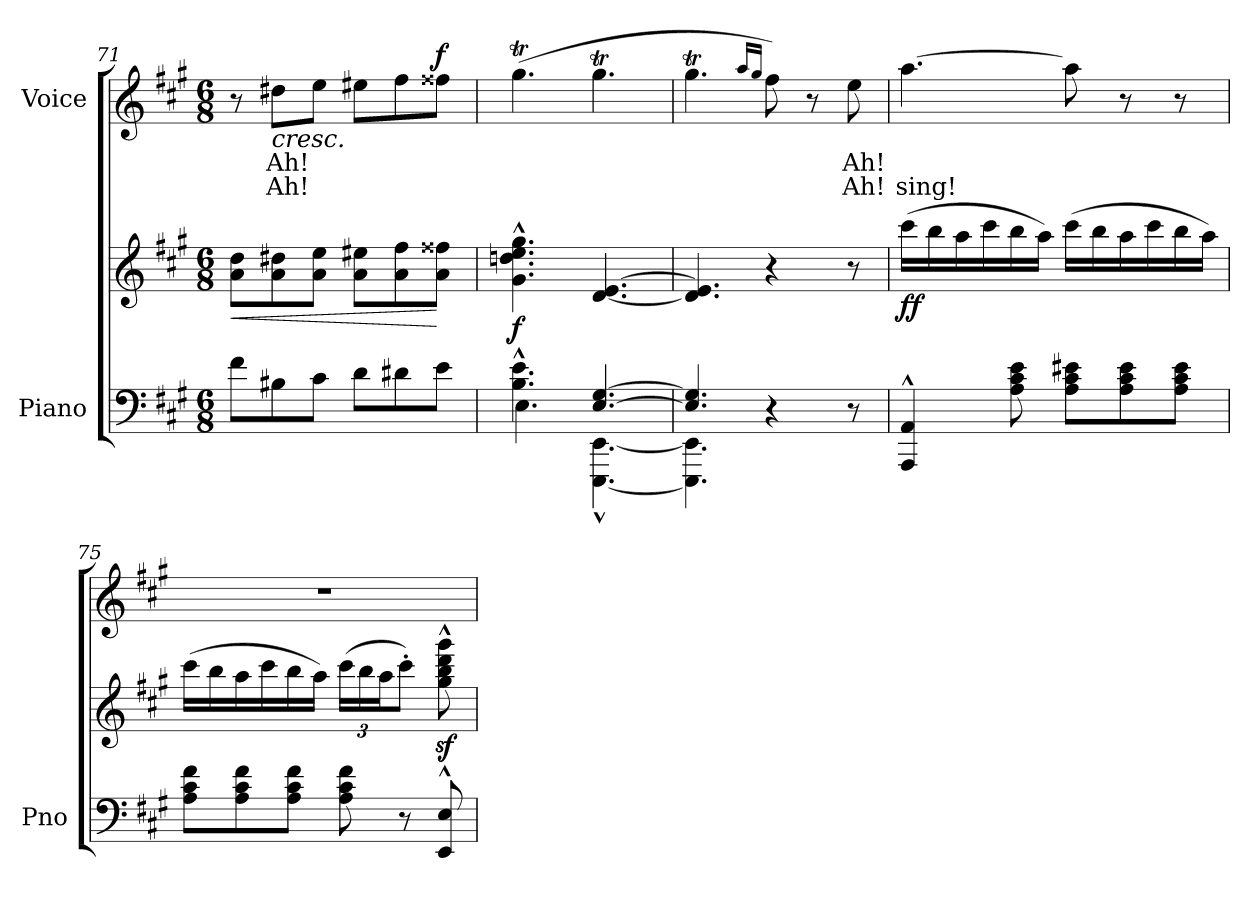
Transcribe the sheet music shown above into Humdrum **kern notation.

**kern	**kern	**dynam	**kern	**text	**text	**dynam
*part2	*part2	*part2	*part1	*part1	*part1	*part1
*staff3	*staff2	*staff2/3	*staff1	*staff1	*staff1	*staff1
*I"Piano	*	*	*I"Voice	*	*	*
*I'Pno	*	*	*	*	*	*
!!LO:LB:g=z
*clefF4	*clefG2	*	*clefG2	*	*	*
*k[f#c#g#]	*k[f#c#g#]	*	*k[f#c#g#]	*	*	*
*M6/8	*M6/8	*	*M6/8	*	*	*
=71	=71	=71	=71	=71	=71	=71
!	!	!LO:HP:b	!	!	!	!
8f#\L	8a\ 8dd\L	<	8r	.	.	.
!	!	!	!	!LO:LY:b	!LO:LY:b	!LO:HP:b
8B#X\	8a\ 8dd#X\	.	8dd#X\L	Ah!	Ah!	<
8c#\J	8a\ 8ee\J	.	8ee\J	.	.	.
8d\L	8a\ 8ee#X\L	.	8ee#X\L	.	.	.
8d#X\	8a\ 8ff#\	.	8ff#\	.	.	.
!	!	!	!	!	!	!LO:DY:a
8e\J	8a\ 8ff##X\J	[	8ff##X\J	.	.	f
.	.	.	.	.	.	[
=72	=72	=72	=72	=72	=72	=72
*^	*	*	*	*	*	*
!	!	!	!LO:DY:b	!	!	!	!
4.B\^^ 4.e\^^	4.E\	4.g#\^^ 4.ddn\^^ 4.ee\^^ 4.gg#\^^	f	(4.gg#t\	.	.	.
[>4.E/ [4.G#/	[4.EEE\^^ [4.EE\^^	[4.d/ [4.e/	.	4.gg#t\	.	.	.
=73	=73	=73	=73	=73	=73	=73	=73
4.E/] 4.G#/]	4.EEE\] 4.EE\]	4.d/] 4.e/]	.	4.gg#t\	.	.	.
.	.	.	.	16qaa/LL	.	.	.
.	.	.	.	16qgg#/JJ	.	.	.
4r	4.ryy	4r	.	8ff#\)	.	.	.
.	.	.	.	8r	.	.	.
!	!	!	!	!	!LO:LY:b	!LO:LY:b	!
8r	.	8r	.	8ee\	Ah!	Ah!	.
*v	*v	*	*	*	*	*	*
!!LO:PB:g=z
=74	=74	=74	=74	=74	=74	=74
!	!	!LO:DY:b	!	!	!LO:LY:b	!
4AAA/^^ 4AA/^^	(16ccc#\LL	ff	[4.aa\	.	sing!	.
.	16bb\	.	.	.	.	.
.	16aa\	.	.	.	.	.
.	16ccc#\	.	.	.	.	.
8A\ 8c#\ 8e\	16bb\	.	.	.	.	.
.	16aa\JJ)	.	.	.	.	.
8A\ 8c#\ 8e#X\L	(16ccc#\LL	.	8aa\]	.	.	.
.	16bb\	.	.	.	.	.
8A\ 8c#\ 8e#\	16aa\	.	8r	.	.	.
.	16ccc#\	.	.	.	.	.
8A\ 8c#\ 8e#\J	16bb\	.	8r	.	.	.
.	16aa\JJ)	.	.	.	.	.
=75	=75	=75	=75	=75	=75	=75
8A\ 8c#\ 8f#\L	(16ccc#\LL	.	2.r	.	.	.
.	16bb\	.	.	.	.	.
8A\ 8c#\ 8f#\	16aa\	.	.	.	.	.
.	16ccc#\	.	.	.	.	.
8A\ 8c#\ 8f#\J	16bb\	.	.	.	.	.
.	16aa\JJ)	.	.	.	.	.
8A\ 8c#\ 8f#\	(24ccc#\LL	.	.	.	.	.
.	24bb\	.	.	.	.	.
.	24aa\J	.	.	.	.	.
8r	8ccc#'\J)	.	.	.	.	.
8EE/^^ 8E/^^	8gg#\z<^^ 8bb\z<^^ 8ddd\z<^^ 8ggg#\z<^^	.	.	.	.	.
=	=	=	=	=	=	=
*-	*-	*-	*-	*-	*-	*-
